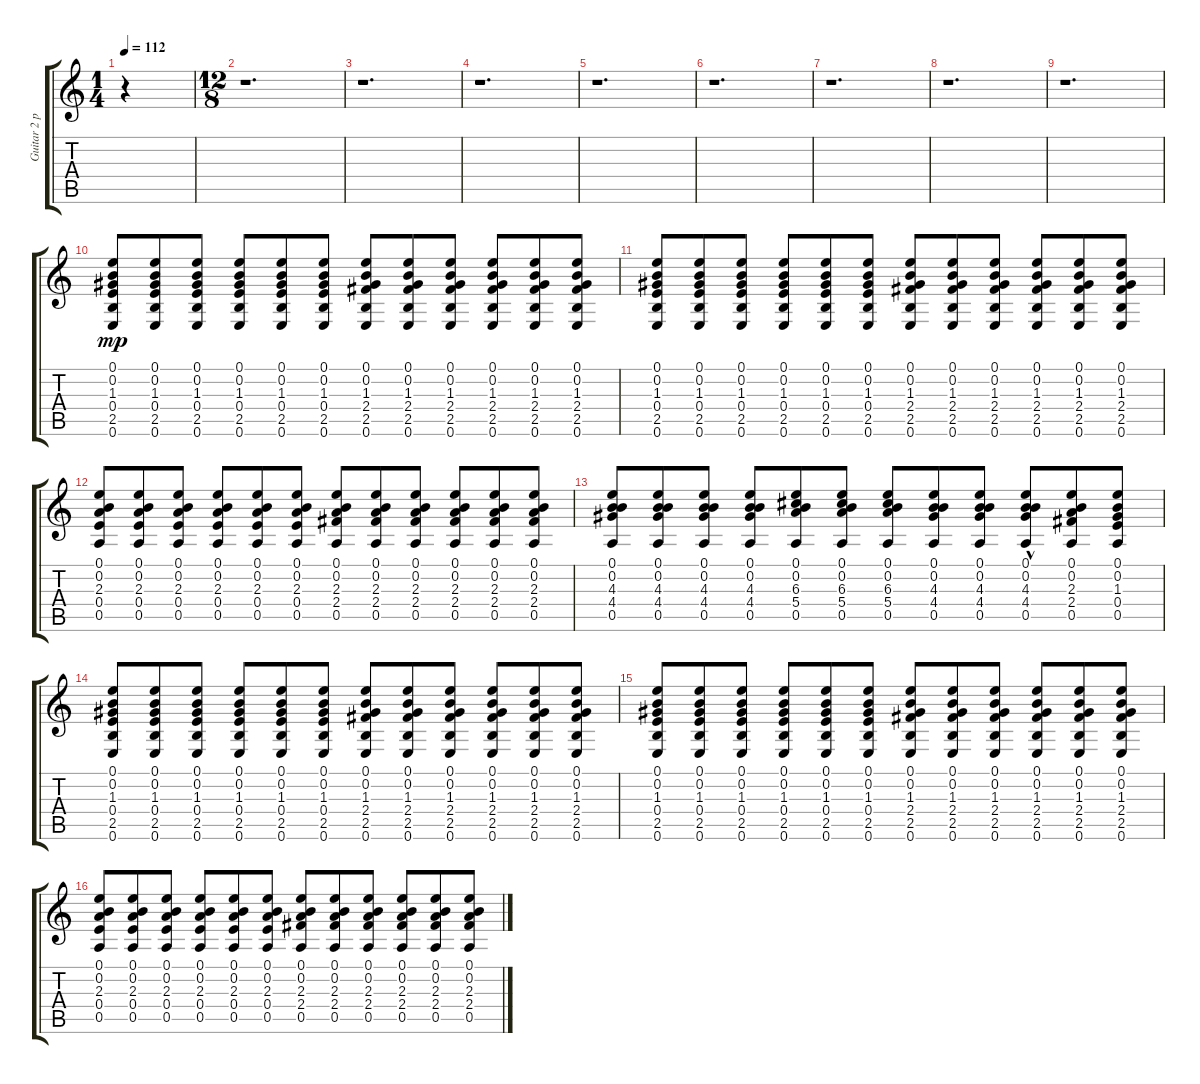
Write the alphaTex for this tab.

\track ("Guitar 2 pt. 2" "Guitar 2 p") {instrument acousticguitarnylon}
\staff {score tabs}
\tuning (E4 B3 G3 E3 A2 E2) {hide}
\ts (1 4)
\tempo 112
\clef g2
\ks c
r.4{dy mp instrument acousticguitarnylon} |
\ts (12 8)
r.1{d} |
r.1{d} |
r.1{d} |
r.1{d} |
r.1{d} |
r.1{d} |
r.1{d} |
r.1{d} |
(0.1 0.2 1.3 0.4 2.5 0.6).8 (0.1 0.2 1.3 0.4 2.5 0.6).8 (0.1 0.2 1.3 0.4 2.5 0.6).8 (0.1 0.2 1.3 0.4 2.5 0.6).8 (0.1 0.2 1.3 0.4 2.5 0.6).8 (0.1 0.2 1.3 0.4 2.5 0.6).8 (0.1 0.2 1.3 2.4 2.5 0.6).8 (0.1 0.2 1.3 2.4 2.5 0.6).8 (0.1 0.2 1.3 2.4 2.5 0.6).8 (0.1 0.2 1.3 2.4 2.5 0.6).8 (0.1 0.2 1.3 2.4 2.5 0.6).8 (0.1 0.2 1.3 2.4 2.5 0.6).8 |
(0.1 0.2 1.3 0.4 2.5 0.6).8 (0.1 0.2 1.3 0.4 2.5 0.6).8 (0.1 0.2 1.3 0.4 2.5 0.6).8 (0.1 0.2 1.3 0.4 2.5 0.6).8 (0.1 0.2 1.3 0.4 2.5 0.6).8 (0.1 0.2 1.3 0.4 2.5 0.6).8 (0.1 0.2 1.3 2.4 2.5 0.6).8 (0.1 0.2 1.3 2.4 2.5 0.6).8 (0.1 0.2 1.3 2.4 2.5 0.6).8 (0.1 0.2 1.3 2.4 2.5 0.6).8 (0.1 0.2 1.3 2.4 2.5 0.6).8 (0.1 0.2 1.3 2.4 2.5 0.6).8 |
(0.1 0.2 2.3 0.4 0.5).8 (0.1 0.2 2.3 0.4 0.5).8 (0.1 0.2 2.3 0.4 0.5).8 (0.1 0.2 2.3 0.4 0.5).8 (0.1 0.2 2.3 0.4 0.5).8 (0.1 0.2 2.3 0.4 0.5).8 (0.1 0.2 2.3 2.4 0.5).8 (0.1 0.2 2.3 2.4 0.5).8 (0.1 0.2 2.3 2.4 0.5).8 (0.1 0.2 2.3 2.4 0.5).8 (0.1 0.2 2.3 2.4 0.5).8 (0.1 0.2 2.3 2.4 0.5).8 |
(0.1 0.2 4.3 4.4 0.5).8 (0.1 0.2 4.3 4.4 0.5).8 (0.1 0.2 4.3 4.4 0.5).8 (0.1 0.2 4.3 4.4 0.5).8 (0.1 0.2 6.3 5.4 0.5).8 (0.1 0.2 6.3 5.4 0.5).8 (0.1 0.2 6.3 5.4 0.5).8 (0.1 0.2 4.3 4.4 0.5).8 (0.1 0.2 4.3 4.4 0.5).8 (0.1 0.2 4.3{hac} 4.4 0.5).8 (0.1 0.2 2.3 2.4 0.5).8 (0.1 0.2 1.3 0.4 0.5).8 |
(0.1 0.2 1.3 0.4 2.5 0.6).8 (0.1 0.2 1.3 0.4 2.5 0.6).8 (0.1 0.2 1.3 0.4 2.5 0.6).8 (0.1 0.2 1.3 0.4 2.5 0.6).8 (0.1 0.2 1.3 0.4 2.5 0.6).8 (0.1 0.2 1.3 0.4 2.5 0.6).8 (0.1 0.2 1.3 2.4 2.5 0.6).8 (0.1 0.2 1.3 2.4 2.5 0.6).8 (0.1 0.2 1.3 2.4 2.5 0.6).8 (0.1 0.2 1.3 2.4 2.5 0.6).8 (0.1 0.2 1.3 2.4 2.5 0.6).8 (0.1 0.2 1.3 2.4 2.5 0.6).8 |
(0.1 0.2 1.3 0.4 2.5 0.6).8 (0.1 0.2 1.3 0.4 2.5 0.6).8 (0.1 0.2 1.3 0.4 2.5 0.6).8 (0.1 0.2 1.3 0.4 2.5 0.6).8 (0.1 0.2 1.3 0.4 2.5 0.6).8 (0.1 0.2 1.3 0.4 2.5 0.6).8 (0.1 0.2 1.3 2.4 2.5 0.6).8 (0.1 0.2 1.3 2.4 2.5 0.6).8 (0.1 0.2 1.3 2.4 2.5 0.6).8 (0.1 0.2 1.3 2.4 2.5 0.6).8 (0.1 0.2 1.3 2.4 2.5 0.6).8 (0.1 0.2 1.3 2.4 2.5 0.6).8 |
(0.1 0.2 2.3 0.4 0.5).8 (0.1 0.2 2.3 0.4 0.5).8 (0.1 0.2 2.3 0.4 0.5).8 (0.1 0.2 2.3 0.4 0.5).8 (0.1 0.2 2.3 0.4 0.5).8 (0.1 0.2 2.3 0.4 0.5).8 (0.1 0.2 2.3 2.4 0.5).8 (0.1 0.2 2.3 2.4 0.5).8 (0.1 0.2 2.3 2.4 0.5).8 (0.1 0.2 2.3 2.4 0.5).8 (0.1 0.2 2.3 2.4 0.5).8 (0.1 0.2 2.3 2.4 0.5).8
